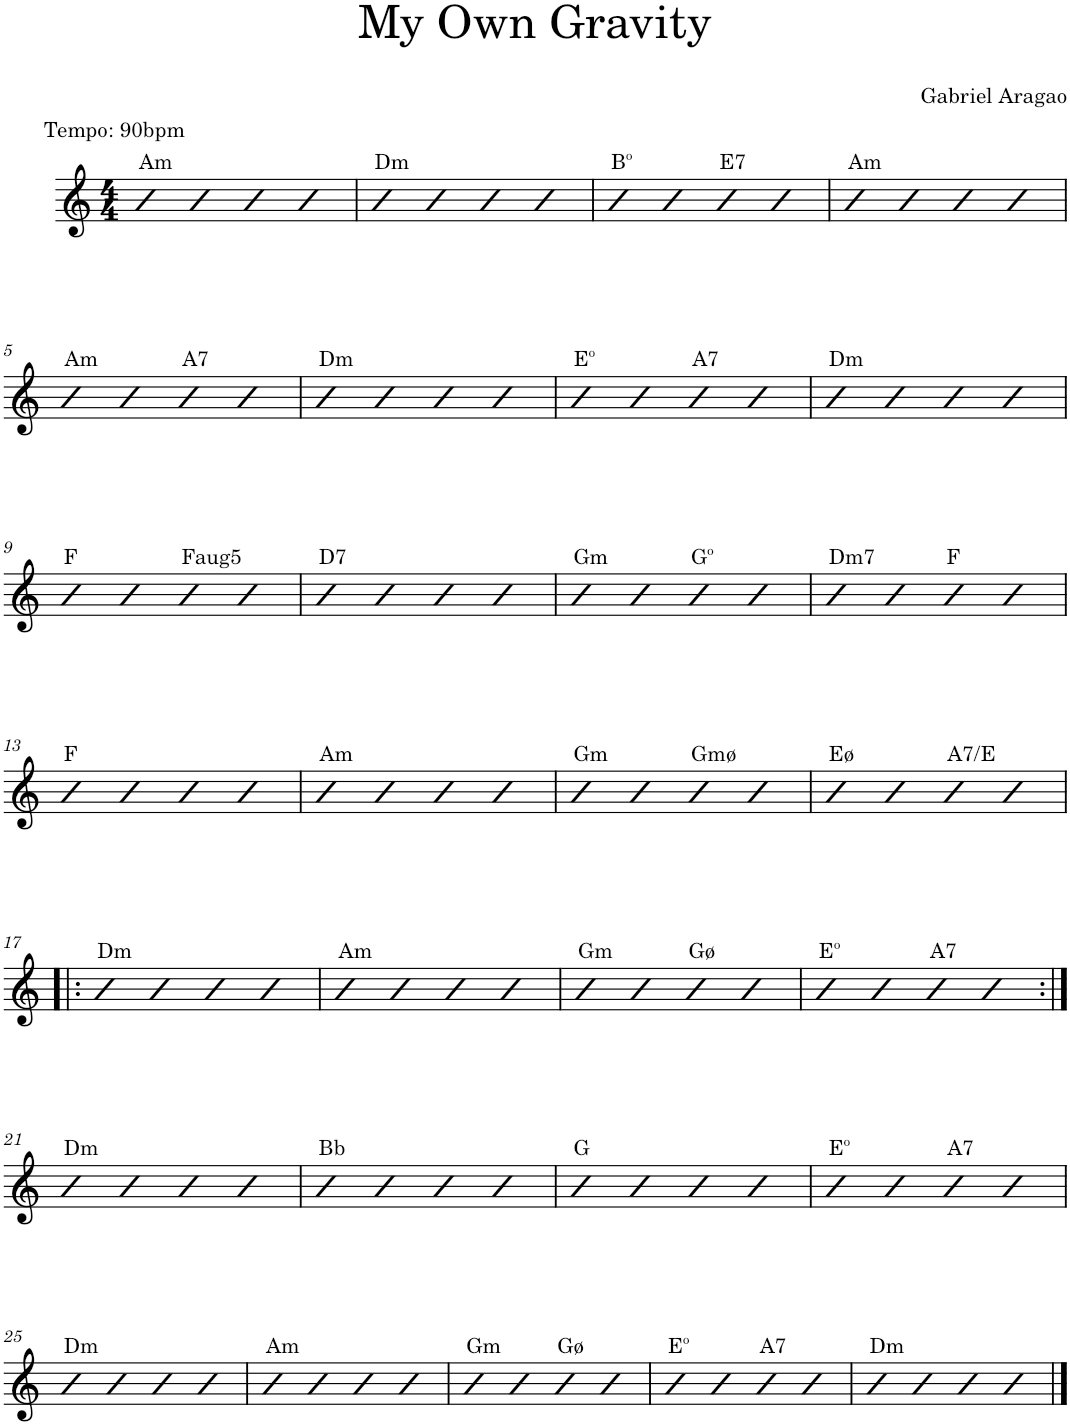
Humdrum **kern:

**kern
*part1
*staff1
*I"Piano
*I'Pno.
*clefG2
*k[]
*M4/4
=1
!LO:TX:a:t=Am
4b
4b
!LO:TX:a:t=Tempo&colon; 90bpm
4b
4b
=2
!LO:TX:a:t=Dm
4b
4b
4b
4b
=3
!LO:TX:a:t=Bº
4b
4b
!LO:TX:a:t=E7
4b
4b
=4
!LO:TX:a:t=Am
4b
4b
4b
4b
!!LO:LB:g=z
=5
!LO:TX:a:t=Am
4b
4b
!LO:TX:a:t=A7
4b
4b
=6
!LO:TX:a:t=Dm
4b
4b
4b
4b
=7
!LO:TX:a:t=Eº
4b
4b
!LO:TX:a:t=A7
4b
4b
=8
!LO:TX:a:t=Dm
4b
4b
4b
4b
!!LO:LB:g=z
=9
!LO:TX:a:t=F
4b
4b
!LO:TX:a:t=Faug5
4b
4b
=10
!LO:TX:a:t=D7
4b
4b
4b
4b
=11
!LO:TX:a:t=Gm
4b
4b
!LO:TX:a:t=Gº
4b
4b
=12
!LO:TX:a:t=Dm7
4b
4b
!LO:TX:a:t=F
4b
4b
!!LO:LB:g=z
=13
!LO:TX:a:t=F
4b
4b
4b
4b
=14
!LO:TX:a:t=Am
4b
4b
4b
4b
=15
!LO:TX:a:t=Gm
4b
4b
!LO:TX:a:t=Gmø
4b
4b
=16
!LO:TX:a:t=Eø
4b
4b
!LO:TX:a:t=A7/E
4b
4b
!!LO:LB:g=z
=17!|:
!LO:TX:a:t=Dm
4b
4b
4b
4b
=18
!LO:TX:a:t=Am
4b
4b
4b
4b
=19
!LO:TX:a:t=Gm
4b
4b
!LO:TX:a:t=Gø
4b
4b
=20
!LO:TX:a:t=Eº
4b
4b
!LO:TX:a:t=A7
4b
4b
!!LO:LB:g=z
=21:|!
!LO:TX:a:t=Dm
4b
4b
4b
4b
=22
!LO:TX:a:t=Bb
4b
4b
4b
4b
=23
!LO:TX:a:t=G
4b
4b
4b
4b
=24
!LO:TX:a:t=Eº
4b
4b
!LO:TX:a:t=A7
4b
4b
!!LO:LB:g=z
=25
!LO:TX:a:t=Dm
4b
4b
4b
4b
=26
!LO:TX:a:t=Am
4b
4b
4b
4b
=27
!LO:TX:a:t=Gm
4b
4b
!LO:TX:a:t=Gø
4b
4b
=28
!LO:TX:a:t=Eº
4b
4b
!LO:TX:a:t=A7
4b
4b
=29
!LO:TX:a:t=Dm
4b
4b
4b
4b
==
*-
